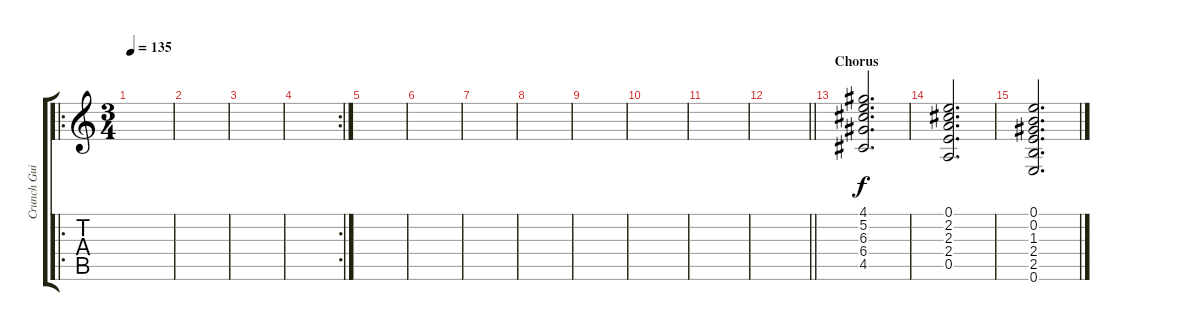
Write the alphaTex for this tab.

\track ("Crunch Guitar" "Crunch Gui") {instrument overdrivenguitar}
\staff {score tabs}
\tuning (E4 B3 G3 D3 A2 E2) {hide}
\ro
\ts (3 4)
\tempo 135
\clef g2
\ks c
|
|
|
\rc 2
|
|
|
|
|
|
|
|
\barLineRight lightlight
|
\section ("" "Chorus")
(4.1 5.2 6.3 6.4 4.5).2{d} |
(0.1 2.2 2.3 2.4 0.5).2{d} |
(0.1 0.2 1.3 2.4 2.5 0.6).2{d}
